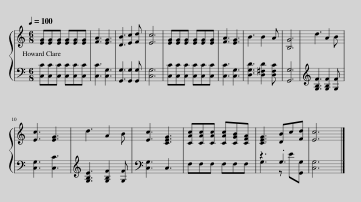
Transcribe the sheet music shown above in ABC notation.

X:1
%%score { 1 | ( 2 3 ) }
L:1/8
Q:1/4=100
M:6/8
I:linebreak $
K:C
V:1 treble
V:2 bass
V:3 bass
V:1
 [EG][EG][EG] [EG][EG][EG] | [FA]3 [EG]3 | [DB]3 [Ec]2 [Fd] | [Ec]6 | [EG][EG][EG] [EG][EG][EG] | %5
 [FA]3 [EG]3 | B3 B2 A | [B,G]6 | d3 A2 B |$ [Ec]3 [EG]3 | %10
 d3 A2 B | [Ec]3 [CEG]3 | [CAc][CAc][CAc] [CAc][CGB][CFA] | [CEG]3 [DB]c[Fd] | [Ec]6 |] %15
V:2
 [C,C][C,C][C,C] [C,C][C,C][C,C] | [C,C]3 [C,G,]3 | [G,,G,]3 [G,,G,]2 [G,,G,] | [C,G,]6 | [C,C][C,C][C,C] [C,C][C,C][C,C] | %5
 [C,C]3 [C,G,]3 | [D,G,D]3 [D,^F,D]2 [D,F,C] | [G,,G,]6 | [G,B,F]3 [G,B,F]2 [G,F] |$ [C,G,]3 [C,C]3 | %10
 [G,B,E]3 [G,B,F]2 [G,F] | [C,G,]3 C,3 | F,F,F, F,F,F, | z3 .G,3 | [C,G,]6 |] %15
V:3
 x6 | x6 | x6 | x6 | x6 | %5
 x6 | x6 | x6 | x6 |$ x6 | %10
 x6 | x6 | x6 | G,3 z E[G,,G,] | x6 |] %15
